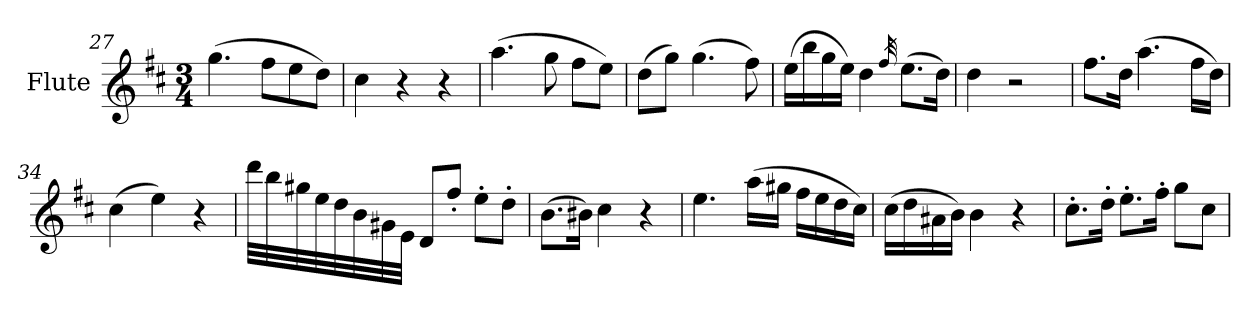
**kern
*part1
*staff1
*I"Flute
*I'Fl.
*clefG2
*k[f#c#]
*M3/4
=27
(4.gg\
8ff#\L
8ee\
8dd\J)
=28
4cc#\
4r
4r
=29
(4.aa\
8gg\
8ff#\L
8ee\J)
=30
(8dd\L
8gg\J)
(4.gg\
8ff#\)
=31
(16ee\LL
16bb\
16gg\
16ee\JJ)
4dd\
32qff#/
(8.ee\L
16dd\Jk)
=32
4dd\
2r
=33
8.ff#\L
16dd\Jk
(4.aa\
16ff#\LL
16dd\JJ)
!!LO:LB:g=z
=34
(4cc#\
4ee\)
4r
=35
32ddd\LLL
32bb\
32gg#X\
32ee\
32dd\
32b\
32g#X\
32e\JJJ
8d/L
8ff#'/J
8ee'\L
8dd'\J
=36
(8.b\L
16b#X\Jk)
4cc#\
4r
=37
4.ee\
(16aa\LL
16gg#X\JJ
16ff#\LL
16ee\
16dd\
16cc#\JJ)
=38
(16cc#\LL
16dd\
16a#X\
16b\JJ)
4b\
4r
!!LO:LB:g=z
=39
8.cc#'\L
16dd'\Jk
8.ee'\L
16ff#'\Jk
8gg\L
8cc#\J
=
*-
